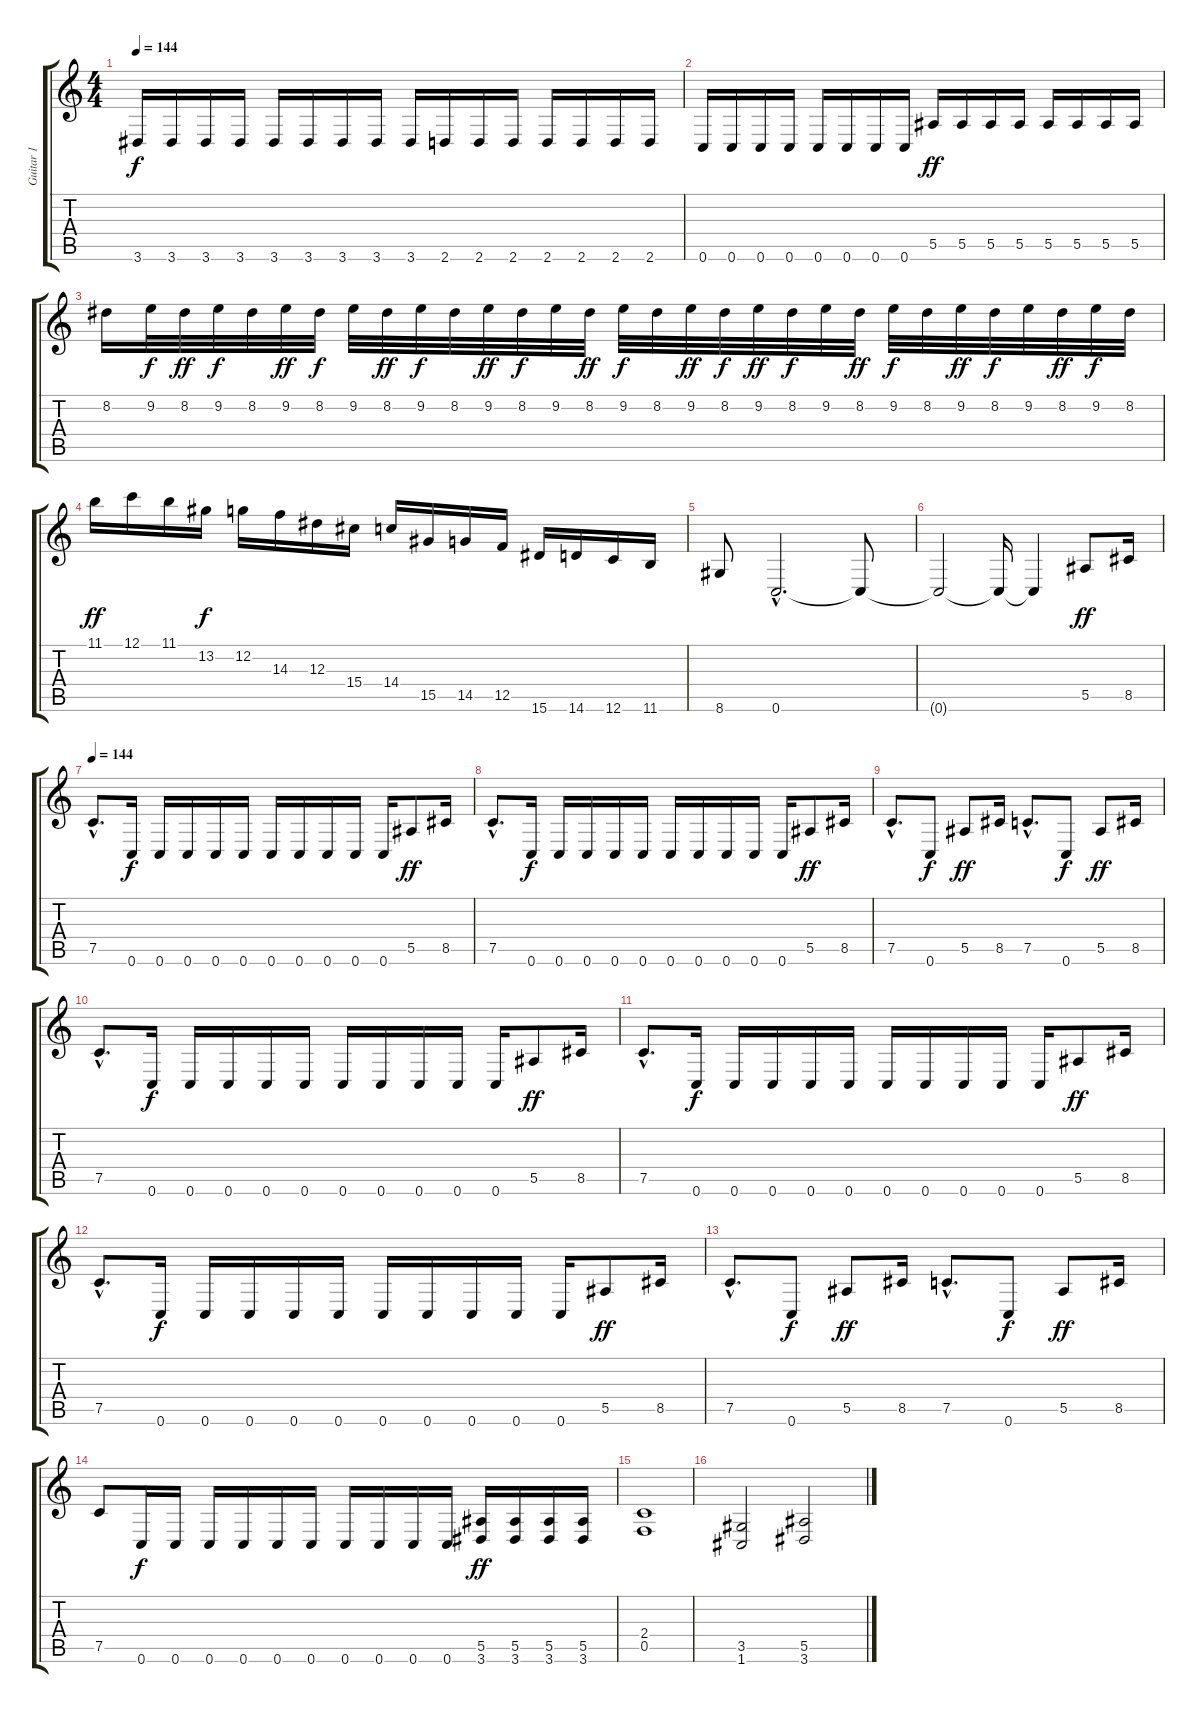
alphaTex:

\track ("Guitar 1" "Guitar 1") {instrument distortionguitar}
\staff {score tabs}
\tuning (C4 G3 Eb3 Bb2 F2 C2) {hide}
\ts (4 4)
\tempo 144
\clef g2
\ks c
3.6.16{dy f} 3.6.16 3.6.16 3.6.16 3.6.16 3.6.16 3.6.16 3.6.16 3.6.16 2.6.16 2.6.16 2.6.16 2.6.16 2.6.16 2.6.16 2.6.16 |
0.6.16 0.6.16 0.6.16 0.6.16 0.6.16 0.6.16 0.6.16 0.6.16 5.5.16{dy ff} 5.5.16 5.5.16 5.5.16 5.5.16 5.5.16 5.5.16 5.5.16 |
8.2.16 9.2.32{dy f} 8.2.32{dy ff} 9.2.32{dy f} 8.2.32 9.2.32{dy ff} 8.2.32{dy f} 9.2.32 8.2.32{dy ff} 9.2.32{dy f} 8.2.32 9.2.32{dy ff} 8.2.32{dy f} 9.2.32 8.2.32{dy ff} 9.2.32{dy f} 8.2.32 9.2.32{dy ff} 8.2.32{dy f} 9.2.32{dy ff} 8.2.32{dy f} 9.2.32 8.2.32{dy ff} 9.2.32{dy f} 8.2.32 9.2.32{dy ff} 8.2.32{dy f} 9.2.32 8.2.32{dy ff} 9.2.32{dy f} 8.2.32 |
11.1.16{dy ff} 12.1.16 11.1.16 13.2.16{dy f} 12.2.16 14.3.16 12.3.16 15.4.16 14.4.16 15.5.16 14.5.16 12.5.16 15.6.16 14.6.16 12.6.16 11.6.16 |
8.6.8 0.6{hac}.2{d} 0.6{t}.8 |
0.6{t}.2 0.6{t}.16 0.6{t}.4 5.5.8{dy ff} 8.5.16 |
\tempo 144
7.5{hac}.8{d} 0.6.16{dy f} 0.6.16 0.6.16 0.6.16 0.6.16 0.6.16 0.6.16 0.6.16 0.6.16 0.6.16 5.5.8{dy ff} 8.5.16 |
7.5{hac}.8{d} 0.6.16{dy f} 0.6.16 0.6.16 0.6.16 0.6.16 0.6.16 0.6.16 0.6.16 0.6.16 0.6.16 5.5.8{dy ff} 8.5.16 |
7.5{hac}.8{d} 0.6.8{dy f} 5.5.8{dy ff} 8.5.16 7.5{hac}.8{d} 0.6.8{dy f} 5.5.8{dy ff} 8.5.16 |
7.5{hac}.8{d} 0.6.16{dy f} 0.6.16 0.6.16 0.6.16 0.6.16 0.6.16 0.6.16 0.6.16 0.6.16 0.6.16 5.5.8{dy ff} 8.5.16 |
7.5{hac}.8{d} 0.6.16{dy f} 0.6.16 0.6.16 0.6.16 0.6.16 0.6.16 0.6.16 0.6.16 0.6.16 0.6.16 5.5.8{dy ff} 8.5.16 |
7.5{hac}.8{d} 0.6.16{dy f} 0.6.16 0.6.16 0.6.16 0.6.16 0.6.16 0.6.16 0.6.16 0.6.16 0.6.16 5.5.8{dy ff} 8.5.16 |
7.5{hac}.8{d} 0.6.8{dy f} 5.5.8{dy ff} 8.5.16 7.5{hac}.8{d} 0.6.8{dy f} 5.5.8{dy ff} 8.5.16 |
7.5.8 0.6.16{dy f} 0.6.16 0.6.16 0.6.16 0.6.16 0.6.16 0.6.16 0.6.16 0.6.16 0.6.16 (5.5 3.6).16{dy ff} (5.5 3.6).16 (5.5 3.6).16 (5.5 3.6).16 |
(2.4 0.5).1 |
(3.5 1.6).2 (5.5 3.6).2
